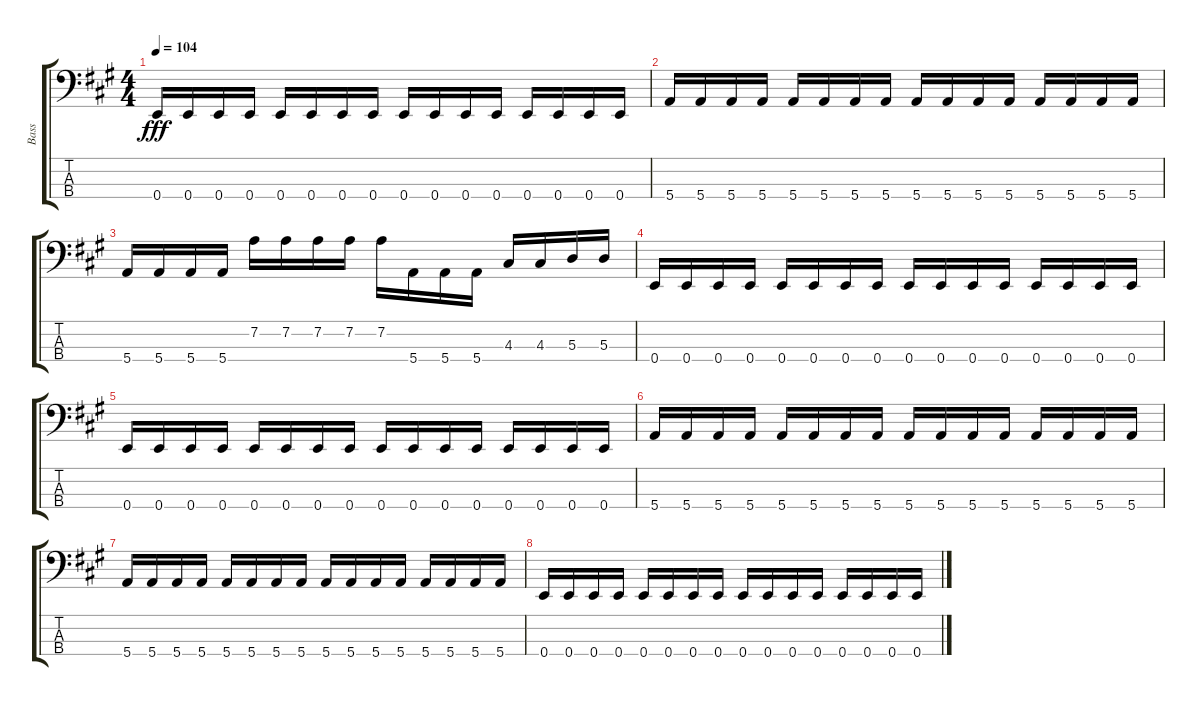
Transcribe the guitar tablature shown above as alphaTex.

\track ("Bass" "Bass") {instrument electricbassfinger}
\staff {score tabs}
\tuning (G2 D2 A1 E1) {hide}
\ts (4 4)
\tempo 104
\clef f4
\ks a
0.4.16{dy fff} 0.4.16 0.4.16 0.4.16 0.4.16 0.4.16 0.4.16 0.4.16 0.4.16 0.4.16 0.4.16 0.4.16 0.4.16 0.4.16 0.4.16 0.4.16 |
5.4.16 5.4.16 5.4.16 5.4.16 5.4.16 5.4.16 5.4.16 5.4.16 5.4.16 5.4.16 5.4.16 5.4.16 5.4.16 5.4.16 5.4.16 5.4.16 |
5.4.16 5.4.16 5.4.16 5.4.16 7.2.16 7.2.16 7.2.16 7.2.16 7.2.16 5.4.16 5.4.16 5.4.16 4.3.16 4.3.16 5.3.16 5.3.16 |
0.4.16 0.4.16 0.4.16 0.4.16 0.4.16 0.4.16 0.4.16 0.4.16 0.4.16 0.4.16 0.4.16 0.4.16 0.4.16 0.4.16 0.4.16 0.4.16 |
0.4.16 0.4.16 0.4.16 0.4.16 0.4.16 0.4.16 0.4.16 0.4.16 0.4.16 0.4.16 0.4.16 0.4.16 0.4.16 0.4.16 0.4.16 0.4.16 |
5.4.16 5.4.16 5.4.16 5.4.16 5.4.16 5.4.16 5.4.16 5.4.16 5.4.16 5.4.16 5.4.16 5.4.16 5.4.16 5.4.16 5.4.16 5.4.16 |
5.4.16 5.4.16 5.4.16 5.4.16 5.4.16 5.4.16 5.4.16 5.4.16 5.4.16 5.4.16 5.4.16 5.4.16 5.4.16 5.4.16 5.4.16 5.4.16 |
0.4.16 0.4.16 0.4.16 0.4.16 0.4.16 0.4.16 0.4.16 0.4.16 0.4.16 0.4.16 0.4.16 0.4.16 0.4.16 0.4.16 0.4.16 0.4.16
